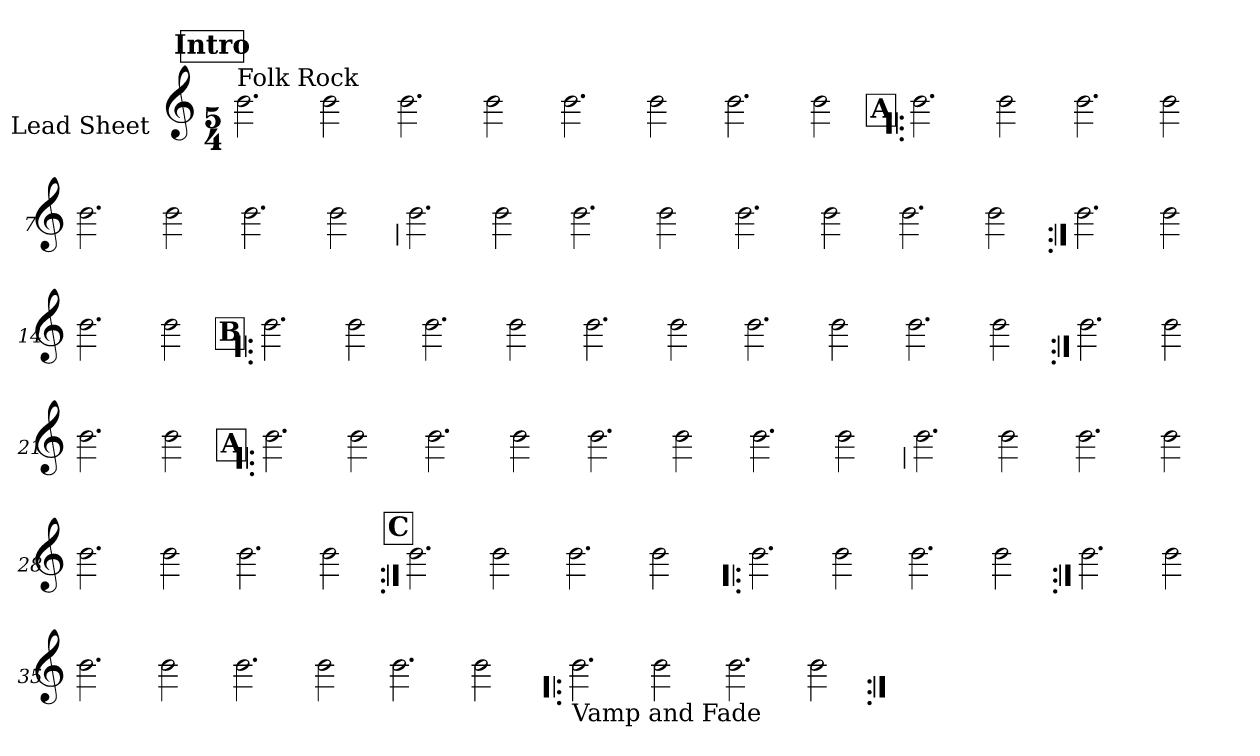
**kern
*part1
*staff1
*I"Lead Sheet
*stria0
*clefG2
*k[]
*C:
*M5/4
!!LO:REH:place=s1:a:t=Intro
=1||
!LO:TX:a:t=Folk Rock
2.b
2b
=2-
2.b
2b
=3-
2.b
2b
=4-
2.b
2b
!!LO:LB:g=z
!!LO:REH:place=s1:a:t=A
=5!|:
2.b
2b
=6-
2.b
2b
=7-
2.b
2b
=8-
2.b
2b
!!LO:LB:g=z
=9
2.b
2b
=10-
2.b
2b
=11-
2.b
2b
=12-
2.b
2b
!!LO:LB:g=z
=13:|!
2.b
2b
=14-
2.b
2b
!!LO:LB:g=z
!!LO:REH:place=s1:a:t=B
=15!|:
2.b
2b
=16-
2.b
2b
=17-
2.b
2b
=18-
2.b
2b
=19-
2.b
2b
!!LO:LB:g=z
=20:|!
2.b
2b
=21-
2.b
2b
!!LO:LB:g=z
!!LO:REH:place=s1:a:t=A
=22!|:
2.b
2b
=23-
2.b
2b
=24-
2.b
2b
=25-
2.b
2b
!!LO:LB:g=z
=26
2.b
2b
=27-
2.b
2b
=28-
2.b
2b
=29-
2.b
2b
!!LO:LB:g=z
!!LO:REH:place=s1:a:t=C
=30:|!
2.b
2b
=31-
2.b
2b
=32!|:
2.b
2b
=33-
2.b
2b
!!LO:LB:g=z
=34:|!
2.b
2b
=35-
2.b
2b
=36-
2.b
2b
=37-
2.b
2b
!!LO:LB:g=z
=38!|:
!LO:TX:b:t=Vamp and Fade
2.b
2b
=39-
2.b
2b
=:|!
*-
